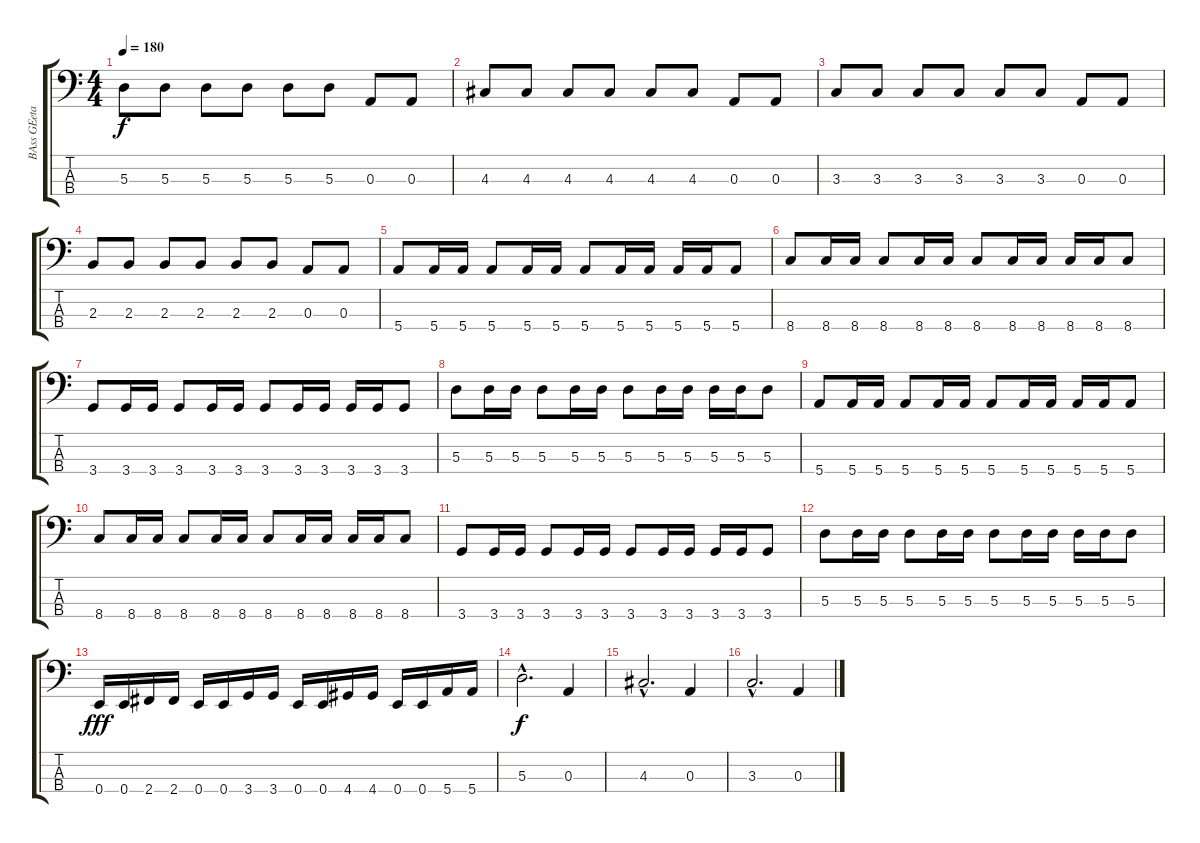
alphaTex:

\track ("BAss GEetar" "BAss GEeta") {instrument electricbasspick}
\staff {score tabs}
\tuning (G2 D2 A1 E1) {hide}
\ts (4 4)
\tempo 180
\clef f4
\ks c
5.3.8{dy f} 5.3.8 5.3.8 5.3.8 5.3.8 5.3.8 0.3.8 0.3.8 |
4.3.8 4.3.8 4.3.8 4.3.8 4.3.8 4.3.8 0.3.8 0.3.8 |
3.3.8 3.3.8 3.3.8 3.3.8 3.3.8 3.3.8 0.3.8 0.3.8 |
2.3.8 2.3.8 2.3.8 2.3.8 2.3.8 2.3.8 0.3.8 0.3.8 |
5.4.8 5.4.16 5.4.16 5.4.8 5.4.16 5.4.16 5.4.8 5.4.16 5.4.16 5.4.16 5.4.16 5.4.8 |
8.4.8 8.4.16 8.4.16 8.4.8 8.4.16 8.4.16 8.4.8 8.4.16 8.4.16 8.4.16 8.4.16 8.4.8 |
3.4.8 3.4.16 3.4.16 3.4.8 3.4.16 3.4.16 3.4.8 3.4.16 3.4.16 3.4.16 3.4.16 3.4.8 |
5.3.8 5.3.16 5.3.16 5.3.8 5.3.16 5.3.16 5.3.8 5.3.16 5.3.16 5.3.16 5.3.16 5.3.8 |
5.4.8 5.4.16 5.4.16 5.4.8 5.4.16 5.4.16 5.4.8 5.4.16 5.4.16 5.4.16 5.4.16 5.4.8 |
8.4.8 8.4.16 8.4.16 8.4.8 8.4.16 8.4.16 8.4.8 8.4.16 8.4.16 8.4.16 8.4.16 8.4.8 |
3.4.8 3.4.16 3.4.16 3.4.8 3.4.16 3.4.16 3.4.8 3.4.16 3.4.16 3.4.16 3.4.16 3.4.8 |
5.3.8 5.3.16 5.3.16 5.3.8 5.3.16 5.3.16 5.3.8 5.3.16 5.3.16 5.3.16 5.3.16 5.3.8 |
0.4.16{dy fff} 0.4.16 2.4.16 2.4.16 0.4.16 0.4.16 3.4.16 3.4.16 0.4.16 0.4.16 4.4.16 4.4.16 0.4.16 0.4.16 5.4.16 5.4.16 |
5.3{hac}.2{d dy f} 0.3.4 |
4.3{hac}.2{d} 0.3.4 |
3.3{hac}.2{d} 0.3.4
